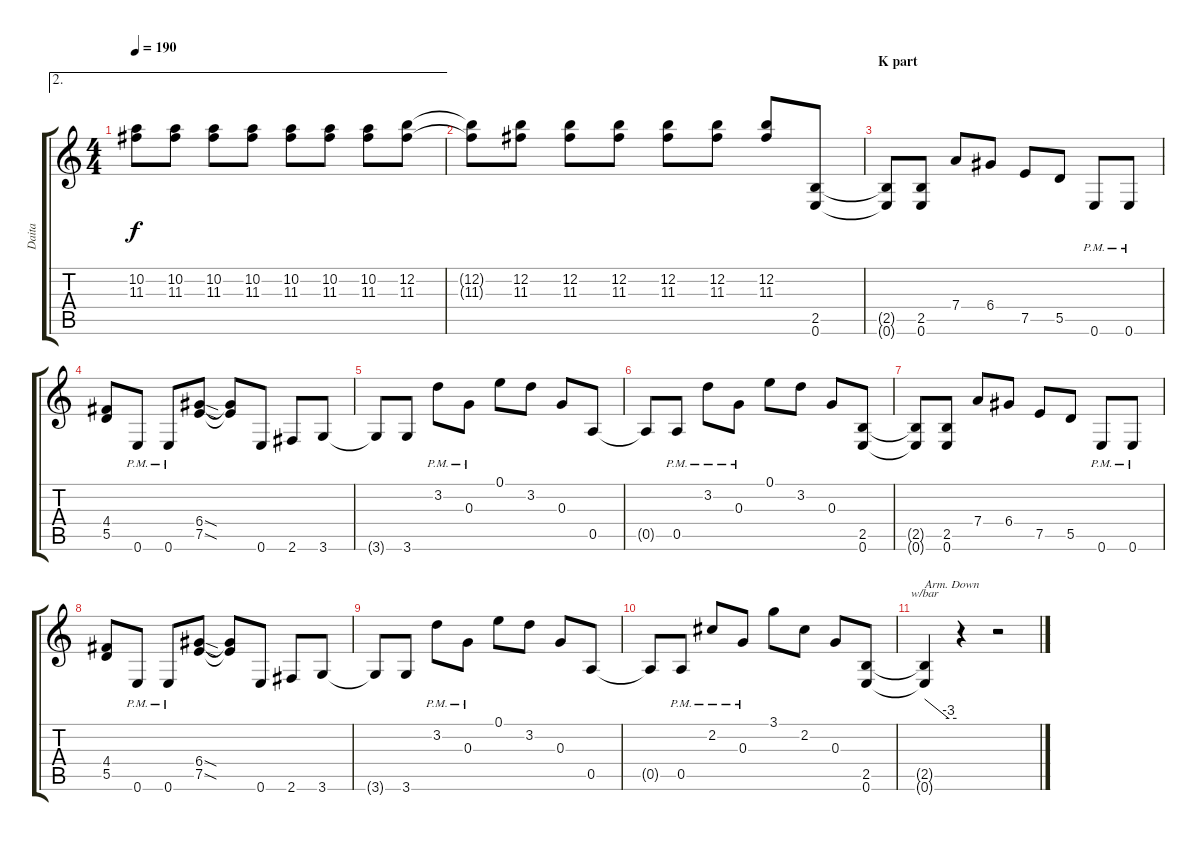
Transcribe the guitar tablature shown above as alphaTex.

\track ("Daita" "Daita") {instrument distortionguitar}
\staff {score tabs}
\tuning (E4 B3 G3 D3 A2 E2) {hide}
\ae 2
\ts (4 4)
\tempo 190
\clef g2
\ks c
(10.2 11.3).8{dy f} (10.2 11.3).8 (10.2 11.3).8 (10.2 11.3).8 (10.2 11.3).8 (10.2 11.3).8 (10.2 11.3).8 (12.2 11.3).8 |
(12.2{t} 11.3{t}).8 (12.2 11.3).8 (12.2 11.3).8 (12.2 11.3).8 (12.2 11.3).8 (12.2 11.3).8 (12.2 11.3).8 (2.5 0.6).8 |
\section ("" "K part")
(2.5{t} 0.6{t}).8 (2.5 0.6).8 7.4.8 6.4.8 7.5.8 5.5.8 0.6{pm}.8 0.6{pm}.8 |
(4.4 5.5).8 0.6{pm}.8 0.6{pm}.8 (6.4{sod} 7.5{sod}).8 (6.4{t} 7.5{t}).8 0.6.8 2.6.8 3.6.8 |
3.6{t}.8 3.6.8 3.2{pm}.8 0.3{pm}.8 0.1.8 3.2.8 0.3.8 0.5.8 |
0.5{t}.8 0.5{pm}.8 3.2{pm}.8 0.3{pm}.8 0.1.8 3.2.8 0.3.8 (2.5 0.6).8 |
(2.5{t} 0.6{t}).8 (2.5 0.6).8 7.4.8 6.4.8 7.5.8 5.5.8 0.6{pm}.8 0.6{pm}.8 |
(4.4 5.5).8 0.6{pm}.8 0.6{pm}.8 (6.4{sod} 7.5{sod}).8 (6.4{t} 7.5{t}).8 0.6.8 2.6.8 3.6.8 |
3.6{t}.8 3.6.8 3.2{pm}.8 0.3{pm}.8 0.1.8 3.2.8 0.3.8 0.5.8 |
0.5{t}.8 0.5{pm}.8 2.2{pm}.8 0.3{pm}.8 3.1.8 2.2.8 0.3.8 (2.5 0.6).8 |
(2.5{t} 0.6{t}).4{tbe (custom default 0 0 45 -12 60 -12) txt "Arm. Down"} r.4 r.2
